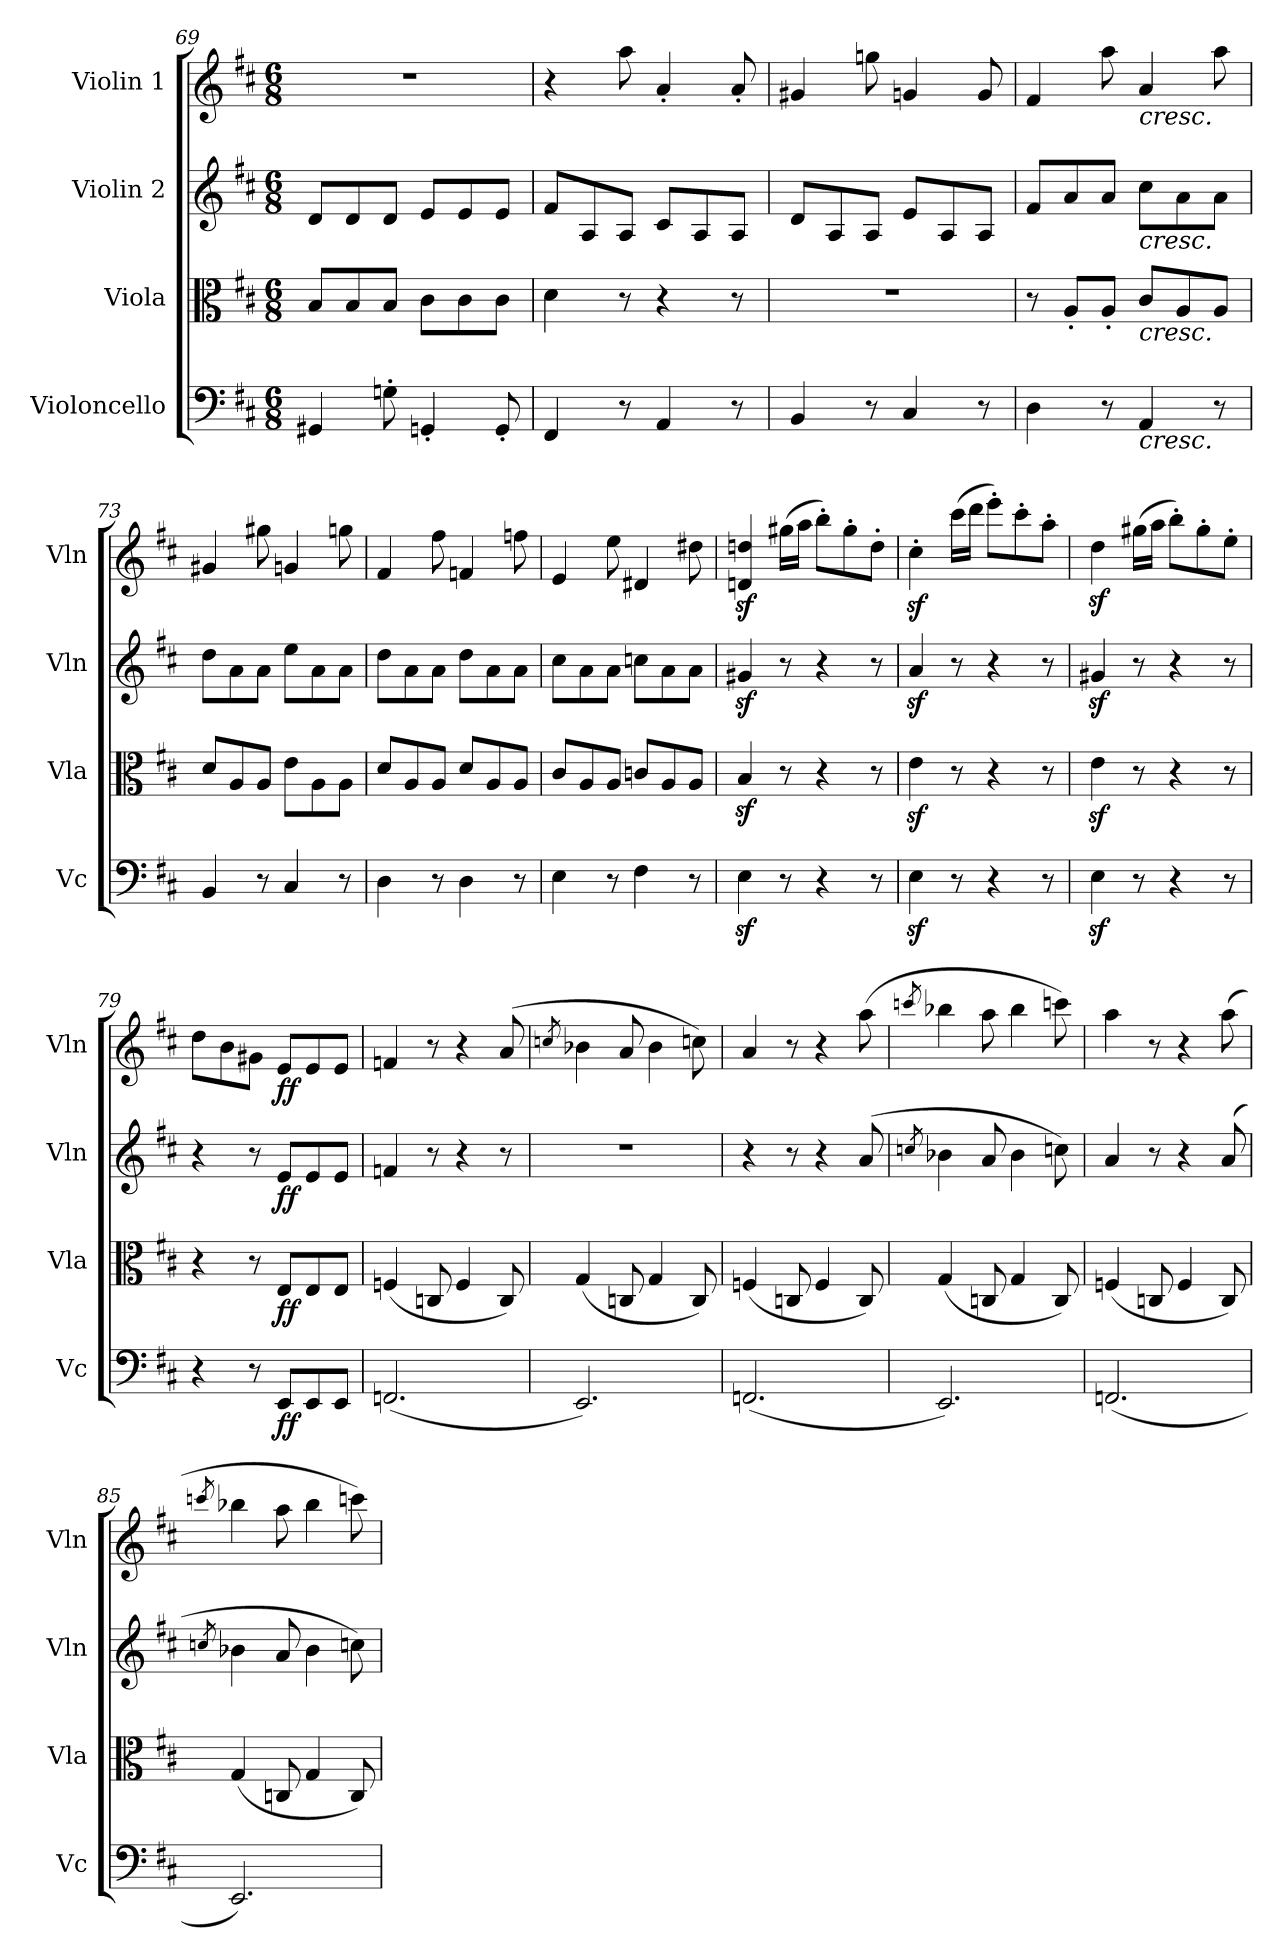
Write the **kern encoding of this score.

**kern	**dynam	**kern	**dynam	**kern	**dynam	**kern	**dynam
*part4	*part4	*part3	*part3	*part2	*part2	*part1	*part1
*staff4	*staff4	*staff3	*staff3	*staff2	*staff2	*staff1	*staff1
*I"Violoncello	*	*I"Viola	*	*I"Violin 2	*	*I"Violin 1	*
*I'Vc	*	*I'Vla	*	*I'Vln	*	*I'Vln	*
!!LO:LB:g=z
*clefF4	*	*clefC3	*	*clefG2	*	*clefG2	*
*k[f#c#]	*	*k[f#c#]	*	*k[f#c#]	*	*k[f#c#]	*
*M6/8	*	*M6/8	*	*M6/8	*	*M6/8	*
=69	=69	=69	=69	=69	=69	=69	=69
4GG#X/	.	8B/L	.	8d/L	.	2.r	.
.	.	8B/	.	8d/	.	.	.
8Gn'\	.	8B/J	.	8d/J	.	.	.
4GGn'/	.	8c#\L	.	8e/L	.	.	.
.	.	8c#\	.	8e/	.	.	.
8GG'/	.	8c#\J	.	8e/J	.	.	.
=70	=70	=70	=70	=70	=70	=70	=70
4FF#/	.	4d\	.	8f#/L	.	4r	.
.	.	.	.	8A/	.	.	.
8r	.	8r	.	8A/J	.	8aa\	.
4AA/	.	4r	.	8c#/L	.	4a'/	.
.	.	.	.	8A/	.	.	.
8r	.	8r	.	8A/J	.	8a'/	.
=71	=71	=71	=71	=71	=71	=71	=71
4BB/	.	2.r	.	8d/L	.	4g#X/	.
.	.	.	.	8A/	.	.	.
8r	.	.	.	8A/J	.	8ggn\	.
4C#/	.	.	.	8e/L	.	4gn/	.
.	.	.	.	8A/	.	.	.
8r	.	.	.	8A/J	.	8g/	.
=72	=72	=72	=72	=72	=72	=72	=72
4D\	.	8r	.	8f#/L	.	4f#/	.
.	.	8A'/L	.	8a/	.	.	.
8r	.	8A'/J	.	8a/J	.	8aa\	.
!	!	!	!	!	!	!LO:TX:b:i:t=cresc.	!
!	!	!	!	!LO:TX:b:i:t=cresc.	!	!	!
!	!	!LO:TX:b:i:t=cresc.	!	!	!	!	!
!LO:TX:b:i:t=cresc.	!	!	!	!	!	!	!
4AA/	.	8c#/L	.	8cc#\L	.	4a/	.
.	.	8A/	.	8a\	.	.	.
8r	.	8A/J	.	8a\J	.	8aa\	.
=73	=73	=73	=73	=73	=73	=73	=73
4BB/	.	8d/L	.	8dd\L	.	4g#X/	.
.	.	8A/	.	8a\	.	.	.
8r	.	8A/J	.	8a\J	.	8gg#X\	.
4C#/	.	8e\L	.	8ee\L	.	4gn/	.
.	.	8A\	.	8a\	.	.	.
8r	.	8A\J	.	8a\J	.	8ggn\	.
=74	=74	=74	=74	=74	=74	=74	=74
4D\	.	8d/L	.	8dd\L	.	4f#/	.
.	.	8A/	.	8a\	.	.	.
8r	.	8A/J	.	8a\J	.	8ff#\	.
4D\	.	8d/L	.	8dd\L	.	4fn/	.
.	.	8A/	.	8a\	.	.	.
8r	.	8A/J	.	8a\J	.	8ffn\	.
=75	=75	=75	=75	=75	=75	=75	=75
4E\	.	8c#/L	.	8cc#\L	.	4e/	.
.	.	8A/	.	8a\	.	.	.
8r	.	8A/J	.	8a\J	.	8ee\	.
4F#\	.	8cn/L	.	8ccn\L	.	4d#X/	.
.	.	8A/	.	8a\	.	.	.
8r	.	8A/J	.	8a\J	.	8dd#X\	.
!!LO:LB:g=z
=76	=76	=76	=76	=76	=76	=76	=76
4Ez<\	.	4Bz</	.	4g#Xz</	.	4dn/z< 4ddn/z<	.
8r	.	8r	.	8r	.	(16gg#X\LL	.
.	.	.	.	.	.	16aa\JJ	.
4r	.	4r	.	4r	.	8bb'\L)	.
.	.	.	.	.	.	8gg#'\	.
8r	.	8r	.	8r	.	8dd'\J	.
!!LO:PB:g=z
=77	=77	=77	=77	=77	=77	=77	=77
4Ez<\	.	4ez<\	.	4az</	.	4cc#z<'\	.
8r	.	8r	.	8r	.	(16ccc#\LL	.
.	.	.	.	.	.	16ddd\JJ	.
4r	.	4r	.	4r	.	8eee'\L)	.
.	.	.	.	.	.	8ccc#'\	.
8r	.	8r	.	8r	.	8aa'\J	.
=78	=78	=78	=78	=78	=78	=78	=78
4Ez<\	.	4ez<\	.	4g#Xz</	.	4ddz<\	.
8r	.	8r	.	8r	.	(16gg#X\LL	.
.	.	.	.	.	.	16aa\JJ	.
4r	.	4r	.	4r	.	8bb'\L)	.
.	.	.	.	.	.	8gg#'\	.
8r	.	8r	.	8r	.	8ee'\J	.
=79	=79	=79	=79	=79	=79	=79	=79
4r	.	4r	.	4r	.	8dd\L	.
.	.	.	.	.	.	8b\	.
8r	.	8r	.	8r	.	8g#X\J	.
!	!LO:DY:b	!	!LO:DY:b	!	!LO:DY:b	!	!LO:DY:b
8EE/L	ff	8E/L	ff	8e/L	ff	8e/L	ff
8EE/	.	8E/	.	8e/	.	8e/	.
8EE/J	.	8E/J	.	8e/J	.	8e/J	.
=80	=80	=80	=80	=80	=80	=80	=80
!	!LO:DY:b	!	!	!	!	!	!
!	!LO:DY:n=1:b	!	!LO:DY:b	!	!	!	!
!	!	!	!LO:DY:n=1:b	!	!	!	!
(2.FFn/	fp other-dynamics	(4Fn/	fp other-dynamics	4fn/	.	4fn/	.
.	.	8Cn/	.	8r	.	8r	.
.	.	4F/	.	4r	.	4r	.
!	!	!	!	!	!	!	!LO:DY:b
!	!	!	!	!	!	!	!LO:DY:n=1:b
.	.	8C/)	.	8r	.	(8a/	p other-dynamics
=81	=81	=81	=81	=81	=81	=81	=81
.	.	.	.	.	.	8qccn/	.
2.EE/)	.	(4G/	.	2.r	.	4b-X\	.
.	.	8Cn/	.	.	.	8a/	.
.	.	4G/	.	.	.	4b-\	.
.	.	8C/)	.	.	.	8ccn\)	.
=82	=82	=82	=82	=82	=82	=82	=82
(2.FFn/	.	(4Fn/	.	4r	.	4a/	.
.	.	8Cn/	.	8r	.	8r	.
.	.	4F/	.	4r	.	4r	.
!	!	!	!	!	!LO:DY:b	!	!
!	!	!	!	!	!LO:DY:n=1:b	!	!
.	.	8C/)	.	(8a/	p other-dynamics	(8aa\	.
=83	=83	=83	=83	=83	=83	=83	=83
.	.	.	.	8qccn/	.	8qcccn/	.
2.EE/)	.	(4G/	.	4b-X\	.	4bb-X\	.
.	.	8Cn/	.	8a/	.	8aa\	.
.	.	4G/	.	4b-\	.	4bb-\	.
.	.	8C/)	.	8ccn\)	.	8cccn\)	.
=84	=84	=84	=84	=84	=84	=84	=84
(2.FFn/	.	(4Fn/	.	4a/	.	4aa\	.
.	.	8Cn/	.	8r	.	8r	.
.	.	4F/	.	4r	.	4r	.
.	.	8C/)	.	(8a/	.	(8aa\	.
=85	=85	=85	=85	=85	=85	=85	=85
.	.	.	.	8qccn/	.	8qcccn/	.
2.EE/)	.	(4G/	.	4b-X\	.	4bb-X\	.
.	.	8Cn/	.	8a/	.	8aa\	.
.	.	4G/	.	4b-\	.	4bb-\	.
.	.	8C/)	.	8ccn\)	.	8cccn\)	.
=	=	=	=	=	=	=	=
*-	*-	*-	*-	*-	*-	*-	*-
